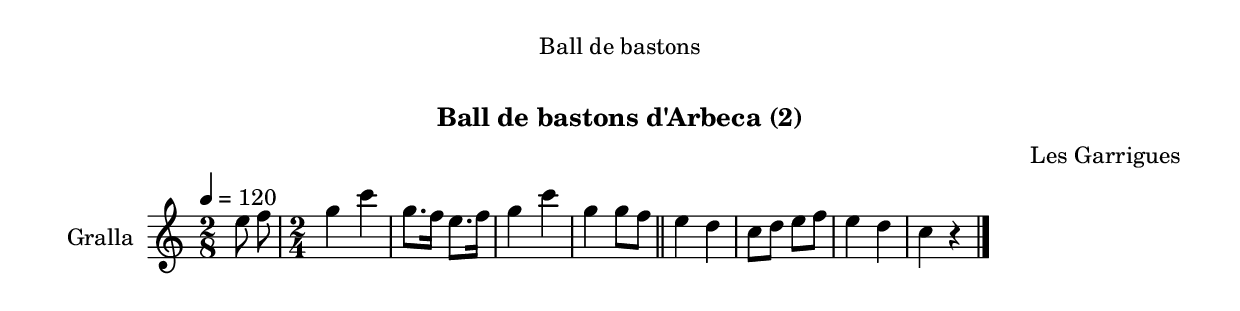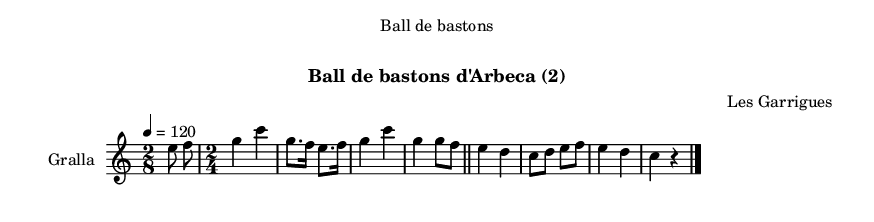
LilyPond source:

\version "2.16.0"

\header {
  dedication="Ball de bastons"
  title="  "
  subtitle="Ball de bastons d'Arbeca (2)"
  subsubtitle=""
  poet=""
  meter=""
  piece=""
  composer="Les Garrigues"
  arranger=""
  opus=""
  instrument=""
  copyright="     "
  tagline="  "
}

liniaroAa =
\relative e''
{
  \tempo 4=120
  \clef treble
  \key c \major
  \time 2/8
  e8 f  |
  \time 2/4   g4 c  |
  g8. f16 e8. f16  |
  g4 c  |
  %05
  g4 g8 f  \bar "||"
  e4 d  |
  c8 d e f  |
  e4 d  |
  c4 r4  \bar "|." % kompletite
}

\book {

\paper {
  print-page-number = false
}

\bookpart {

\score {
  \new StaffGroup {
    \override Score.RehearsalMark #'self-alignment-X = #LEFT
    <<
      \new Staff \with {instrumentName = #"Gralla"} \liniaroAa
    >>
  }
  \layout {}
}\score { \unfoldRepeats
  \new StaffGroup {
    \override Score.RehearsalMark #'self-alignment-X = #LEFT
    <<
      \new Staff \with {instrumentName = #"Gralla"} \liniaroAa
    >>
  }
  \midi {}
}

}

}

\book {

\paper {
  print-page-number = false
  #(set-paper-size "a6landscape")
  #(layout-set-staff-size 14)
}

\bookpart {

\score {
  \new StaffGroup {
    \override Score.RehearsalMark #'self-alignment-X = #LEFT
    <<
      \new Staff \with {instrumentName = #"Gralla"} \liniaroAa
    >>
  }
  \layout {}
}

}

}
